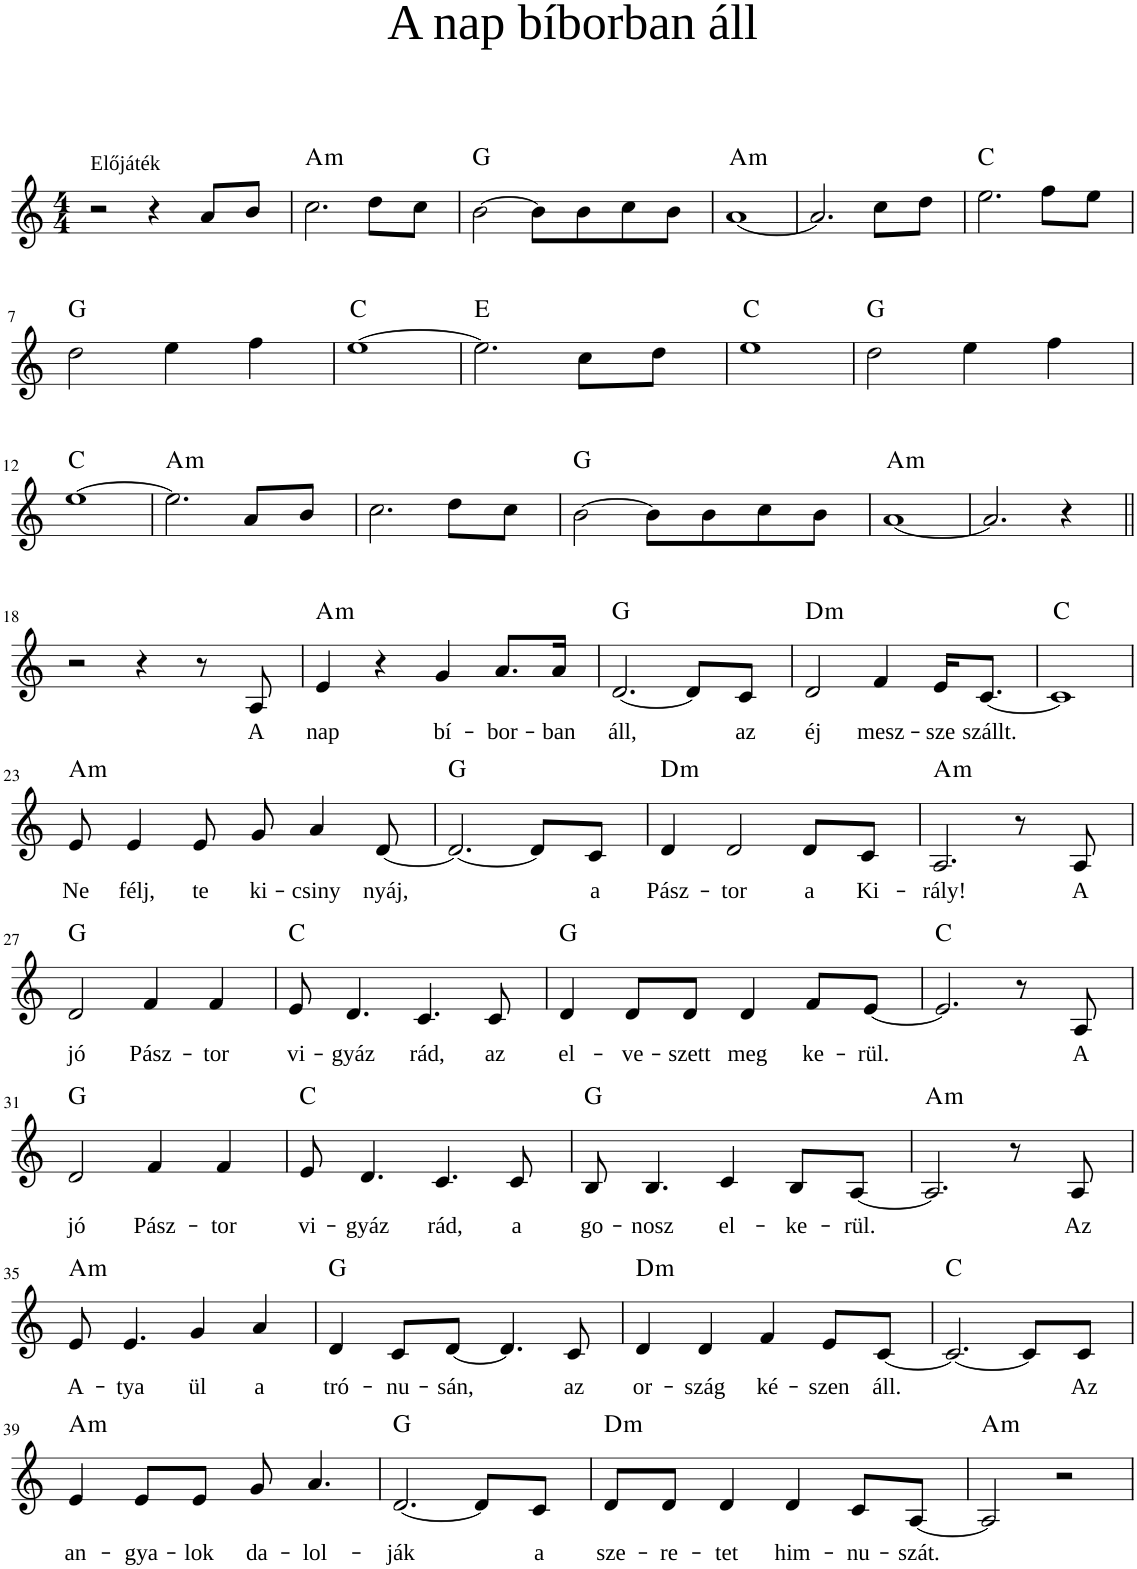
**kern	**text	**harte
*part1	*part1	*part1
*staff1	*staff1	*
*I"Voice	*	*
*clefG2	*	*
*k[]	*	*
*M4/4	*	*
=1	=1	=1
!LO:TX:a:t=Előjáték	!	!
2r	.	.
4r	.	.
8a/L	.	.
8b/J	.	.
=2	=2	=2
!	!	!LO:H:kt=m
2.cc\	.	A:min
8dd\L	.	.
8cc\J	.	.
=3	=3	=3
[2b\	.	G:maj
8b\L]	.	.
8b\	.	.
8cc\	.	.
8b\J	.	.
=4	=4	=4
!	!	!LO:H:kt=m
[1a	.	A:min
=5	=5	=5
2.a/]	.	.
8cc\L	.	.
8dd\J	.	.
=6	=6	=6
2.ee\	.	C:maj
8ff\L	.	.
8ee\J	.	.
!!LO:LB:g=z
=7	=7	=7
2dd\	.	G:maj
4ee\	.	.
4ff\	.	.
=8	=8	=8
[1ee	.	C:maj
=9	=9	=9
2.ee\]	.	E:maj
8cc\L	.	.
8dd\J	.	.
=10	=10	=10
1ee	.	C:maj
=11	=11	=11
2dd\	.	G:maj
4ee\	.	.
4ff\	.	.
!!LO:LB:g=z
=12	=12	=12
[1ee	.	C:maj
=13	=13	=13
!	!	!LO:H:kt=m
2.ee\]	.	A:min
8a/L	.	.
8b/J	.	.
=14	=14	=14
2.cc\	.	.
8dd\L	.	.
8cc\J	.	.
=15	=15	=15
[2b\	.	G:maj
8b\L]	.	.
8b\	.	.
8cc\	.	.
8b\J	.	.
=16	=16	=16
!	!	!LO:H:kt=m
[1a	.	A:min
=17	=17	=17
2.a/]	.	.
4r	.	.
!!LO:LB:g=z
=18||	=18||	=18||
2r	.	.
4r	.	.
8r	.	.
!	!LO:LY:b	!
8A/	A	.
=19	=19	=19
!	!LO:LY:b	!LO:H:kt=m
4e/	nap	A:min
4r	.	.
!	!LO:LY:b	!
4g/	bí-	.
!	!LO:LY:b	!
8.a/L	-bor-	.
!	!LO:LY:b	!
16a/Jk	-ban	.
=20	=20	=20
!	!LO:LY:b	!
[2.d/	áll,	G:maj
8d/L]	.	.
!	!LO:LY:b	!
8c/J	az	.
=21	=21	=21
!	!LO:LY:b	!LO:H:kt=m
2d/	éj	D:min
!	!LO:LY:b	!
4f/	mesz-	.
!	!LO:LY:b	!
16e/KL	-sze	.
!	!LO:LY:b	!
[8.c/J	szállt.	.
=22	=22	=22
1c]	.	C:maj
!!LO:LB:g=z
=23	=23	=23
!	!LO:LY:b	!LO:H:kt=m
8e/	Ne	A:min
!	!LO:LY:b	!
4e/	félj,	.
!	!LO:LY:b	!
8e/	te	.
!	!LO:LY:b	!
8g/	ki-	.
!	!LO:LY:b	!
4a/	-csiny	.
!	!LO:LY:b	!
[8d/	nyáj,	.
=24	=24	=24
2.d/_	.	G:maj
8d/L]	.	.
!	!LO:LY:b	!
8c/J	a	.
=25	=25	=25
!	!LO:LY:b	!LO:H:kt=m
4d/	Pász-	D:min
!	!LO:LY:b	!
2d/	-tor	.
!	!LO:LY:b	!
8d/L	a	.
!	!LO:LY:b	!
8c/J	Ki-	.
=26	=26	=26
!	!LO:LY:b	!LO:H:kt=m
2.A/	-rály!	A:min
8r	.	.
!	!LO:LY:b	!
8A/	A	.
!!LO:LB:g=z
=27	=27	=27
!	!LO:LY:b	!
2d/	jó	G:maj
!	!LO:LY:b	!
4f/	Pász-	.
!	!LO:LY:b	!
4f/	-tor	.
=28	=28	=28
!	!LO:LY:b	!
8e/	vi-	C:maj
!	!LO:LY:b	!
4.d/	-gyáz	.
!	!LO:LY:b	!
4.c/	rád,	.
!	!LO:LY:b	!
8c/	az	.
=29	=29	=29
!	!LO:LY:b	!
4d/	el-	G:maj
!	!LO:LY:b	!
8d/L	-ve-	.
!	!LO:LY:b	!
8d/J	-szett	.
!	!LO:LY:b	!
4d/	meg	.
!	!LO:LY:b	!
8f/L	ke-	.
!	!LO:LY:b	!
[8e/J	-rül.	.
=30	=30	=30
2.e/]	.	C:maj
8r	.	.
!	!LO:LY:b	!
8A/	A	.
!!LO:LB:g=z
=31	=31	=31
!	!LO:LY:b	!
2d/	jó	G:maj
!	!LO:LY:b	!
4f/	Pász-	.
!	!LO:LY:b	!
4f/	-tor	.
=32	=32	=32
!	!LO:LY:b	!
8e/	vi-	C:maj
!	!LO:LY:b	!
4.d/	-gyáz	.
!	!LO:LY:b	!
4.c/	rád,	.
!	!LO:LY:b	!
8c/	a	.
=33	=33	=33
!	!LO:LY:b	!
8B/	go-	G:maj
!	!LO:LY:b	!
4.B/	-nosz	.
!	!LO:LY:b	!
4c/	el-	.
!	!LO:LY:b	!
8B/L	-ke-	.
!	!LO:LY:b	!
[8A/J	-rül.	.
=34	=34	=34
!	!	!LO:H:kt=m
2.A/]	.	A:min
8r	.	.
!	!LO:LY:b	!
8A/	Az	.
!!LO:LB:g=z
=35	=35	=35
!	!LO:LY:b	!LO:H:kt=m
8e/	A-	A:min
!	!LO:LY:b	!
4.e/	-tya	.
!	!LO:LY:b	!
4g/	ül	.
!	!LO:LY:b	!
4a/	a	.
=36	=36	=36
!	!LO:LY:b	!
4d/	tró-	G:maj
!	!LO:LY:b	!
8c/L	-nu-	.
!	!LO:LY:b	!
[8d/J	-sán,	.
4.d/]	.	.
!	!LO:LY:b	!
8c/	az	.
=37	=37	=37
!	!LO:LY:b	!LO:H:kt=m
4d/	or-	D:min
!	!LO:LY:b	!
4d/	-szág	.
!	!LO:LY:b	!
4f/	ké-	.
!	!LO:LY:b	!
8e/L	-szen	.
!	!LO:LY:b	!
[8c/J	áll.	.
=38	=38	=38
2.c/_	.	C:maj
8c/L]	.	.
!	!LO:LY:b	!
8c/J	Az	.
!!LO:LB:g=z
=39	=39	=39
!	!LO:LY:b	!LO:H:kt=m
4e/	an-	A:min
!	!LO:LY:b	!
8e/L	-gya-	.
!	!LO:LY:b	!
8e/J	-lok	.
!	!LO:LY:b	!
8g/	da-	.
!	!LO:LY:b	!
4.a/	-lol-	.
=40	=40	=40
!	!LO:LY:b	!
[2.d/	-ják	G:maj
8d/L]	.	.
!	!LO:LY:b	!
8c/J	a	.
=41	=41	=41
!	!LO:LY:b	!LO:H:kt=m
8d/L	sze-	D:min
!	!LO:LY:b	!
8d/J	-re-	.
!	!LO:LY:b	!
4d/	-tet	.
!	!LO:LY:b	!
4d/	him-	.
!	!LO:LY:b	!
8c/L	-nu-	.
!	!LO:LY:b	!
[8A/J	-szát.	.
=42	=42	=42
!	!	!LO:H:kt=m
2A/]	.	A:min
2r	.	.
=	=	=
*-	*-	*-
